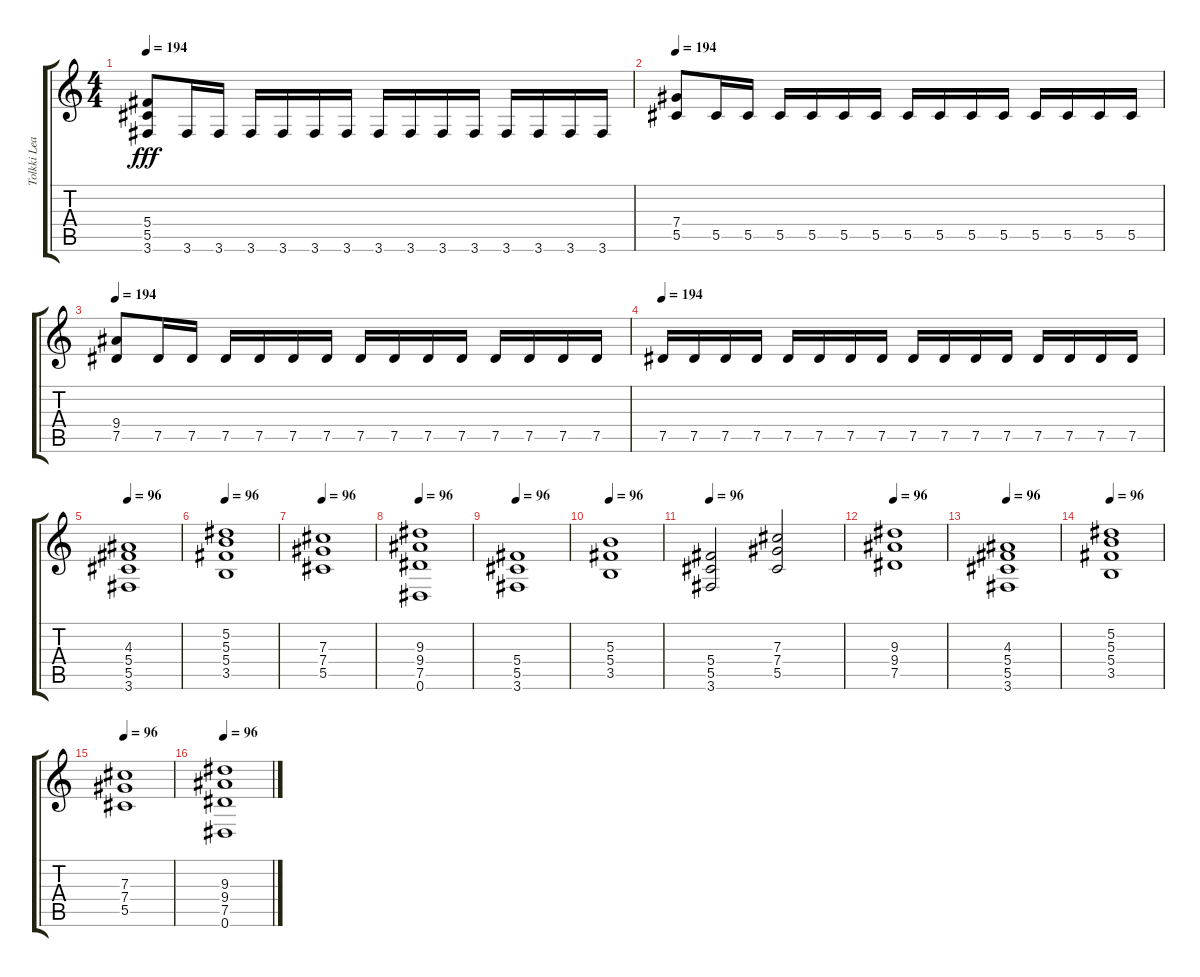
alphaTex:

\track ("Tolkki Lead" "Tolkki Lea") {instrument overdrivenguitar}
\staff {score tabs}
\tuning (Eb4 Bb3 Gb3 Db3 Ab2 Eb2) {hide}
\ts (4 4)
\tempo 194
\clef g2
\ks c
(5.4 5.5 3.6).8{dy fff} 3.6.16 3.6.16 3.6.16 3.6.16 3.6.16 3.6.16 3.6.16 3.6.16 3.6.16 3.6.16 3.6.16 3.6.16 3.6.16 3.6.16 |
\tempo 194
(7.4 5.5).8 5.5.16 5.5.16 5.5.16 5.5.16 5.5.16 5.5.16 5.5.16 5.5.16 5.5.16 5.5.16 5.5.16 5.5.16 5.5.16 5.5.16 |
\tempo 194
(9.4 7.5).8 7.5.16 7.5.16 7.5.16 7.5.16 7.5.16 7.5.16 7.5.16 7.5.16 7.5.16 7.5.16 7.5.16 7.5.16 7.5.16 7.5.16 |
\tempo 194
7.5.16 7.5.16 7.5.16 7.5.16 7.5.16 7.5.16 7.5.16 7.5.16 7.5.16 7.5.16 7.5.16 7.5.16 7.5.16 7.5.16 7.5.16 7.5.16 |
\tempo 96
(4.3 5.4 5.5 3.6).1 |
\tempo 96
(5.2 5.3 5.4 3.5).1 |
\tempo 96
(7.3 7.4 5.5).1 |
\tempo 96
(9.3 9.4 7.5 0.6).1 |
\tempo 96
(5.4 5.5 3.6).1 |
\tempo 96
(5.3 5.4 3.5).1 |
\tempo 96
(5.4 5.5 3.6).2 (7.3 7.4 5.5).2 |
\tempo 96
(9.3 9.4 7.5).1 |
\tempo 96
(4.3 5.4 5.5 3.6).1 |
\tempo 96
(5.2 5.3 5.4 3.5).1 |
\tempo 96
(7.3 7.4 5.5).1 |
\tempo 96
(9.3 9.4 7.5 0.6).1
